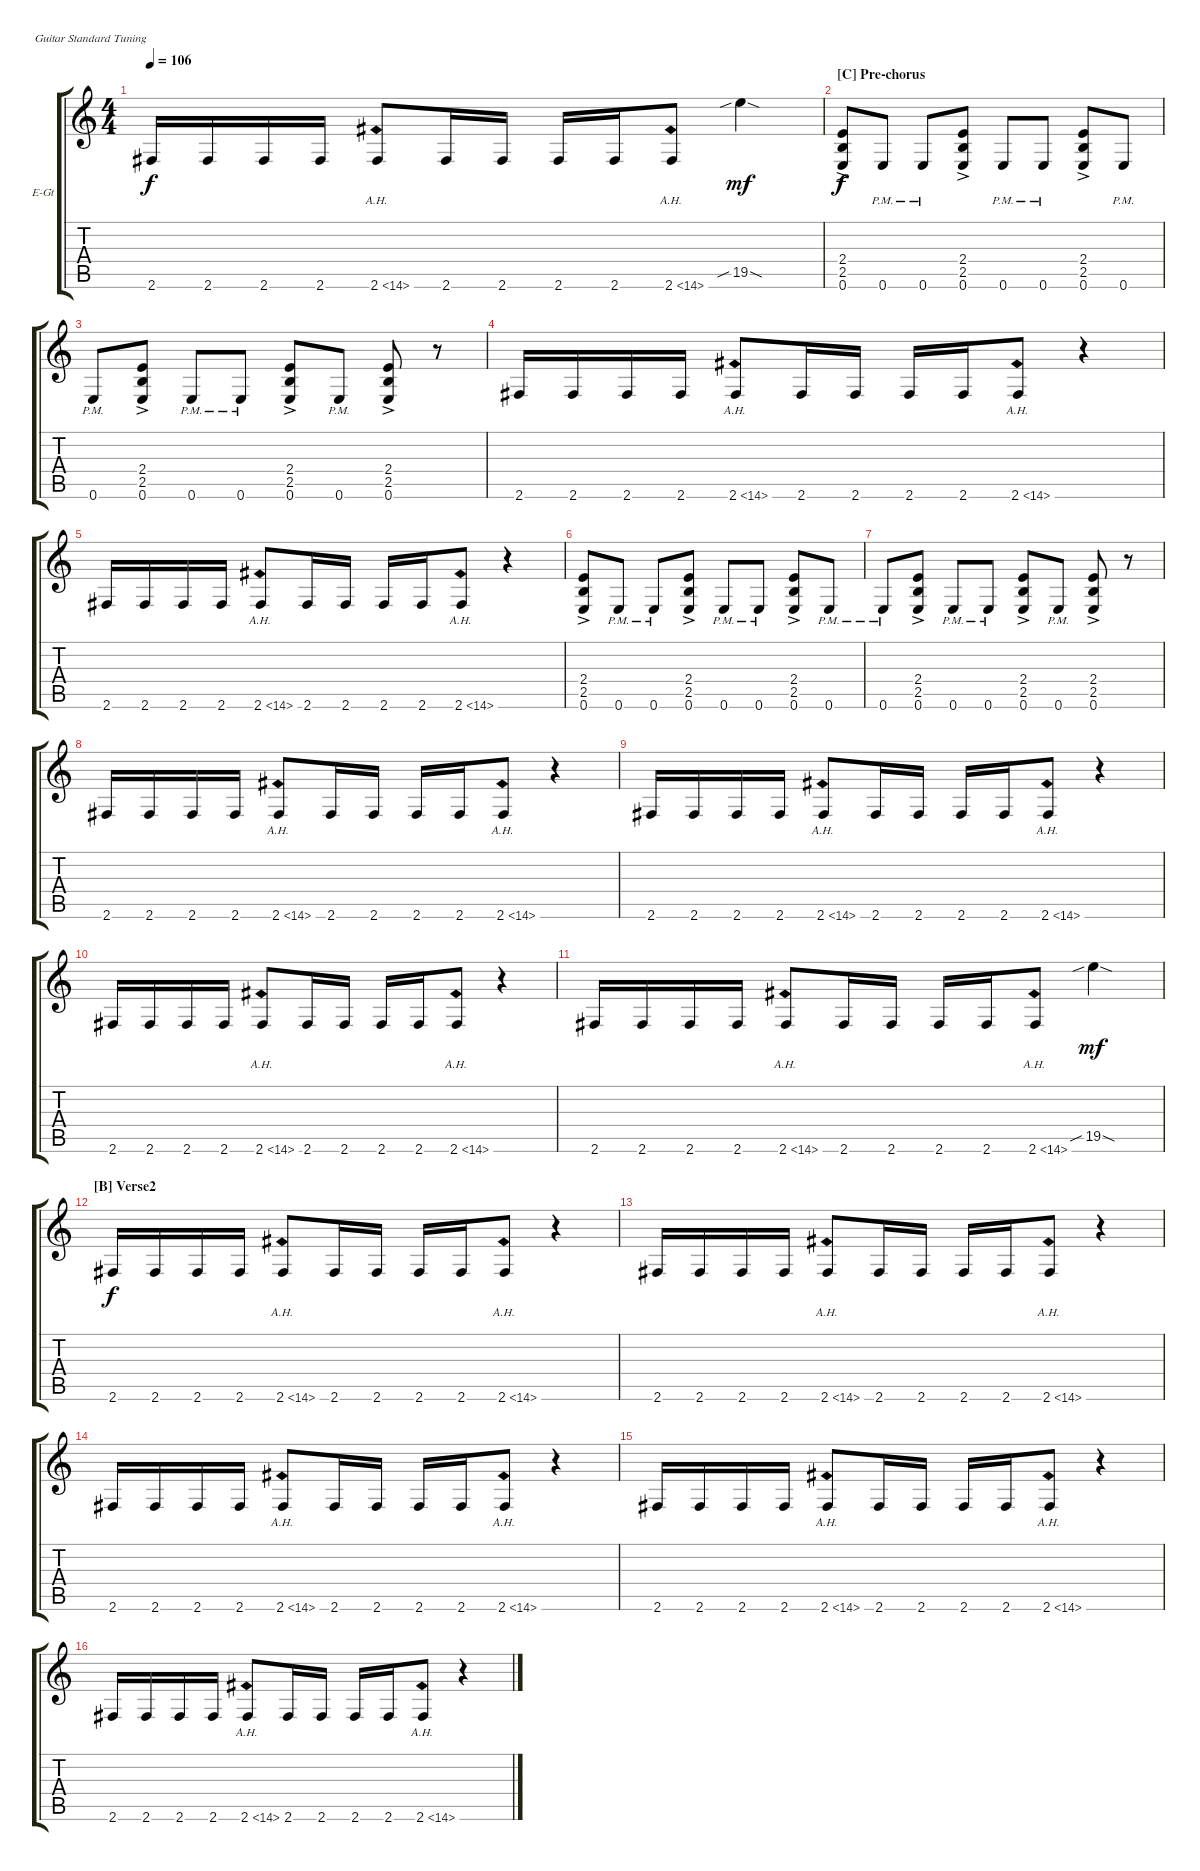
\bracketExtendMode groupsimilarinstruments
\firstSystemTrackNameOrientation horizontal
\otherSystemsTrackNameOrientation horizontal
\track ("Zakk Wylde" "E-Gt") {instrument overdrivenguitar}
\staff {score tabs}
\tuning (E4 B3 G3 D3 A2 E2)
\ts (4 4)
\tempo 106
\clef g2
\ks c
2.6.16{dy f} 2.6.16 2.6.16 2.6.16 2.6{ah 12}.8 2.6.16 2.6.16 2.6.16 2.6.16 2.6{ah 12}.8 19.5{sib sod}.4{dy mf} |
\section ("C" "Pre-chorus")
(2.5{ac} 0.6{ac} 2.4{ac}).8{dy f} 0.6{pm}.8 0.6{pm}.8 (2.5{ac} 0.6{ac} 2.4{ac}).8 0.6{pm}.8 0.6{pm}.8 (2.5{ac} 0.6{ac} 2.4{ac}).8 0.6{pm}.8 |
0.6{pm}.8 (2.5{ac} 0.6{ac} 2.4{ac}).8 0.6{pm}.8 0.6{pm}.8 (2.5{ac} 0.6{ac} 2.4{ac}).8 0.6{pm}.8 (2.5{ac} 0.6{ac} 2.4{ac}).8 r.8 |
2.6.16 2.6.16 2.6.16 2.6.16 2.6{ah 12}.8 2.6.16 2.6.16 2.6.16 2.6.16 2.6{ah 12}.8 r.4 |
2.6.16 2.6.16 2.6.16 2.6.16 2.6{ah 12}.8 2.6.16 2.6.16 2.6.16 2.6.16 2.6{ah 12}.8 r.4 |
(2.5{ac} 0.6{ac} 2.4{ac}).8 0.6{pm}.8 0.6{pm}.8 (2.5{ac} 0.6{ac} 2.4{ac}).8 0.6{pm}.8 0.6{pm}.8 (2.5{ac} 0.6{ac} 2.4{ac}).8 0.6{pm}.8 |
0.6{pm}.8 (2.5{ac} 0.6{ac} 2.4{ac}).8 0.6{pm}.8 0.6{pm}.8 (2.5{ac} 0.6{ac} 2.4{ac}).8 0.6{pm}.8 (2.5{ac} 0.6{ac} 2.4{ac}).8 r.8 |
2.6.16 2.6.16 2.6.16 2.6.16 2.6{ah 12}.8 2.6.16 2.6.16 2.6.16 2.6.16 2.6{ah 12}.8 r.4 |
2.6.16 2.6.16 2.6.16 2.6.16 2.6{ah 12}.8 2.6.16 2.6.16 2.6.16 2.6.16 2.6{ah 12}.8 r.4 |
2.6.16 2.6.16 2.6.16 2.6.16 2.6{ah 12}.8 2.6.16 2.6.16 2.6.16 2.6.16 2.6{ah 12}.8 r.4 |
2.6.16 2.6.16 2.6.16 2.6.16 2.6{ah 12}.8 2.6.16 2.6.16 2.6.16 2.6.16 2.6{ah 12}.8 19.5{sib sod}.4{dy mf} |
\section ("B" "Verse2")
2.6.16{dy f} 2.6.16 2.6.16 2.6.16 2.6{ah 12}.8 2.6.16 2.6.16 2.6.16 2.6.16 2.6{ah 12}.8 r.4 |
2.6.16 2.6.16 2.6.16 2.6.16 2.6{ah 12}.8 2.6.16 2.6.16 2.6.16 2.6.16 2.6{ah 12}.8 r.4 |
2.6.16 2.6.16 2.6.16 2.6.16 2.6{ah 12}.8 2.6.16 2.6.16 2.6.16 2.6.16 2.6{ah 12}.8 r.4 |
2.6.16 2.6.16 2.6.16 2.6.16 2.6{ah 12}.8 2.6.16 2.6.16 2.6.16 2.6.16 2.6{ah 12}.8 r.4 |
2.6.16 2.6.16 2.6.16 2.6.16 2.6{ah 12}.8 2.6.16 2.6.16 2.6.16 2.6.16 2.6{ah 12}.8 r.4
